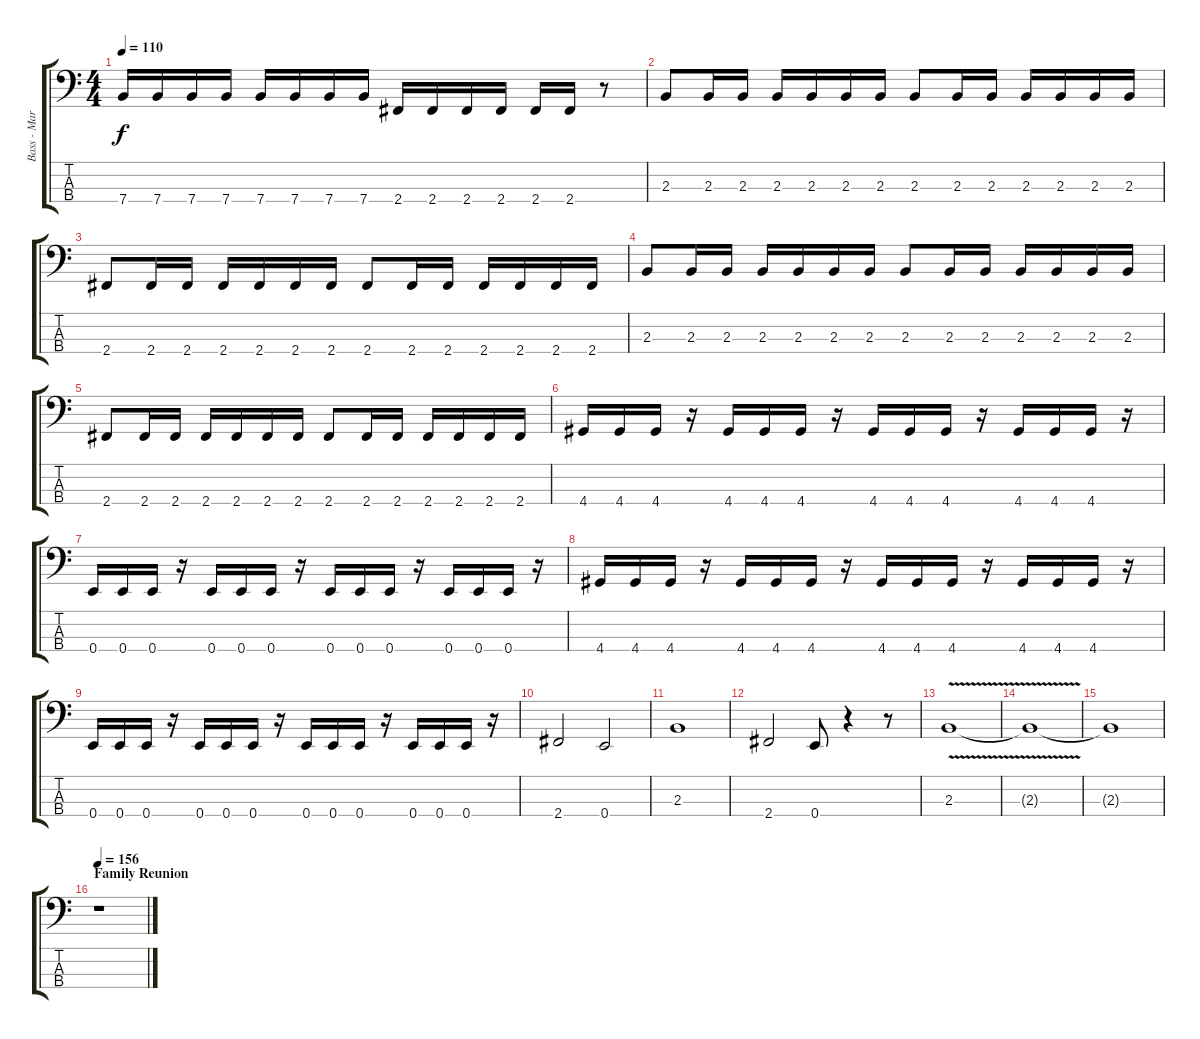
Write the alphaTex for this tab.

\track ("Bass - Mark Alan Hoppus" "Bass - Mar") {instrument electricbassfinger}
\staff {score tabs}
\tuning (G2 D2 A1 E1) {hide}
\ts (4 4)
\tempo 110
\clef f4
\ks c
7.4.16{dy f} 7.4.16 7.4.16 7.4.16 7.4.16 7.4.16 7.4.16 7.4.16 2.4.16 2.4.16 2.4.16 2.4.16 2.4.16 2.4.16 r.8 |
2.3.8 2.3.16 2.3.16 2.3.16 2.3.16 2.3.16 2.3.16 2.3.8 2.3.16 2.3.16 2.3.16 2.3.16 2.3.16 2.3.16 |
2.4.8 2.4.16 2.4.16 2.4.16 2.4.16 2.4.16 2.4.16 2.4.8 2.4.16 2.4.16 2.4.16 2.4.16 2.4.16 2.4.16 |
2.3.8 2.3.16 2.3.16 2.3.16 2.3.16 2.3.16 2.3.16 2.3.8 2.3.16 2.3.16 2.3.16 2.3.16 2.3.16 2.3.16 |
2.4.8 2.4.16 2.4.16 2.4.16 2.4.16 2.4.16 2.4.16 2.4.8 2.4.16 2.4.16 2.4.16 2.4.16 2.4.16 2.4.16 |
4.4.16 4.4.16 4.4.16 r.16 4.4.16 4.4.16 4.4.16 r.16 4.4.16 4.4.16 4.4.16 r.16 4.4.16 4.4.16 4.4.16 r.16 |
0.4.16 0.4.16 0.4.16 r.16 0.4.16 0.4.16 0.4.16 r.16 0.4.16 0.4.16 0.4.16 r.16 0.4.16 0.4.16 0.4.16 r.16 |
4.4.16 4.4.16 4.4.16 r.16 4.4.16 4.4.16 4.4.16 r.16 4.4.16 4.4.16 4.4.16 r.16 4.4.16 4.4.16 4.4.16 r.16 |
0.4.16 0.4.16 0.4.16 r.16 0.4.16 0.4.16 0.4.16 r.16 0.4.16 0.4.16 0.4.16 r.16 0.4.16 0.4.16 0.4.16 r.16 |
2.4.2 0.4.2 |
2.3.1 |
2.4.2 0.4.8 r.4 r.8 |
2.3{v}.1 |
2.3{t}.1 |
2.3{t}.1 |
\section ("" "Family Reunion")
\tempo 156
r.1
